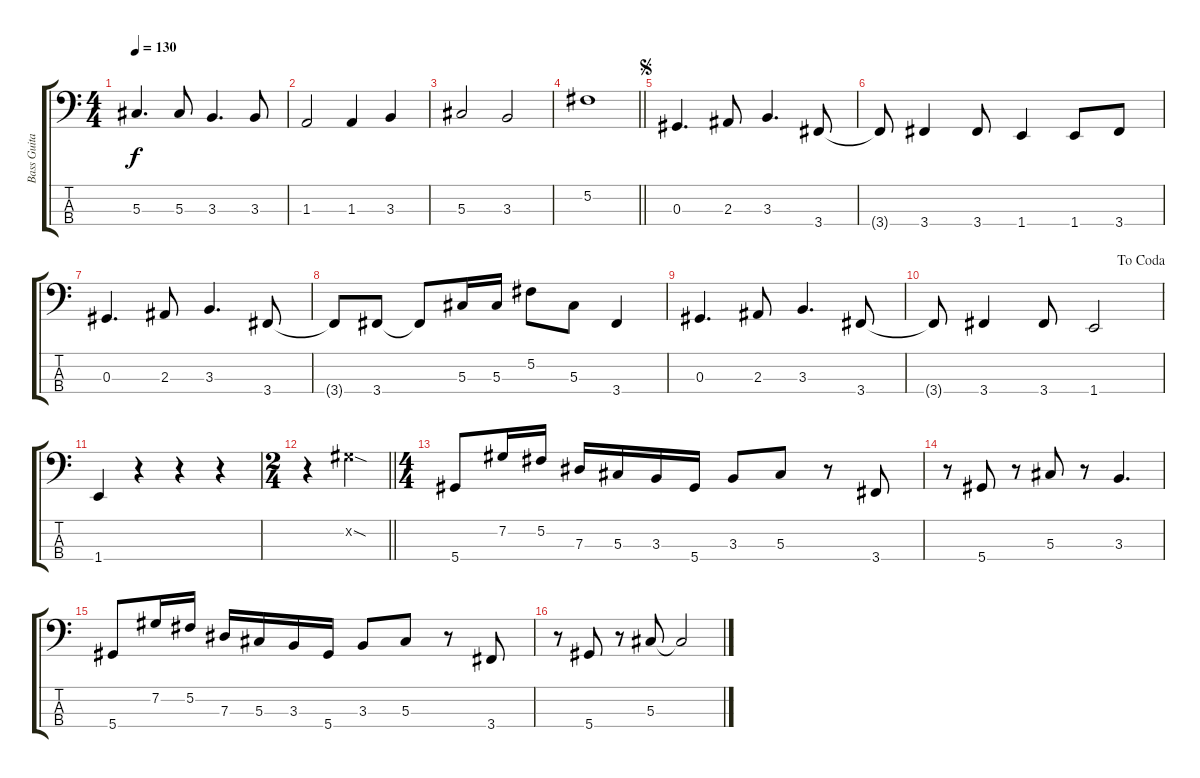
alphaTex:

\track ("Bass Guitar" "Bass Guita") {instrument electricbassfinger}
\staff {score tabs}
\tuning (Gb2 Db2 Ab1 Eb1) {hide}
\ts (4 4)
\tempo 130
\clef f4
\ks c
5.3.4{d dy f} 5.3.8 3.3.4{d} 3.3.8 |
1.3.2 1.3.4 3.3.4 |
5.3.2 3.3.2 |
\barLineRight lightlight
5.2.1 |
\jump segno
0.3.4{d} 2.3.8 3.3.4{d} 3.4.8 |
3.4{t}.8 3.4.4 3.4.8 1.4.4 1.4.8 3.4.8 |
0.3.4{d} 2.3.8 3.3.4{d} 3.4.8 |
3.4{t}.8 3.4.8 3.4{t}.8 5.3.16 5.3.16 5.2.8 5.3.8 3.4.4 |
0.3.4{d} 2.3.8 3.3.4{d} 3.4.8 |
\jump dacoda
3.4{t}.8 3.4.4 3.4.8 1.4.2 |
1.4.4 r.4 r.4 r.4 |
\ts (2 4)
\barLineRight lightlight
r.4 7.2{sod x}.4 |
\ts (4 4)
5.4.8 7.2.16 5.2.16 7.3.16 5.3.16 3.3.16 5.4.16 3.3.8 5.3.8 r.8 3.4.8 |
r.8 5.4.8 r.8 5.3.8 r.8 3.3.4{d} |
5.4.8 7.2.16 5.2.16 7.3.16 5.3.16 3.3.16 5.4.16 3.3.8 5.3.8 r.8 3.4.8 |
r.8 5.4.8 r.8 5.3.8 5.3{t}.2
